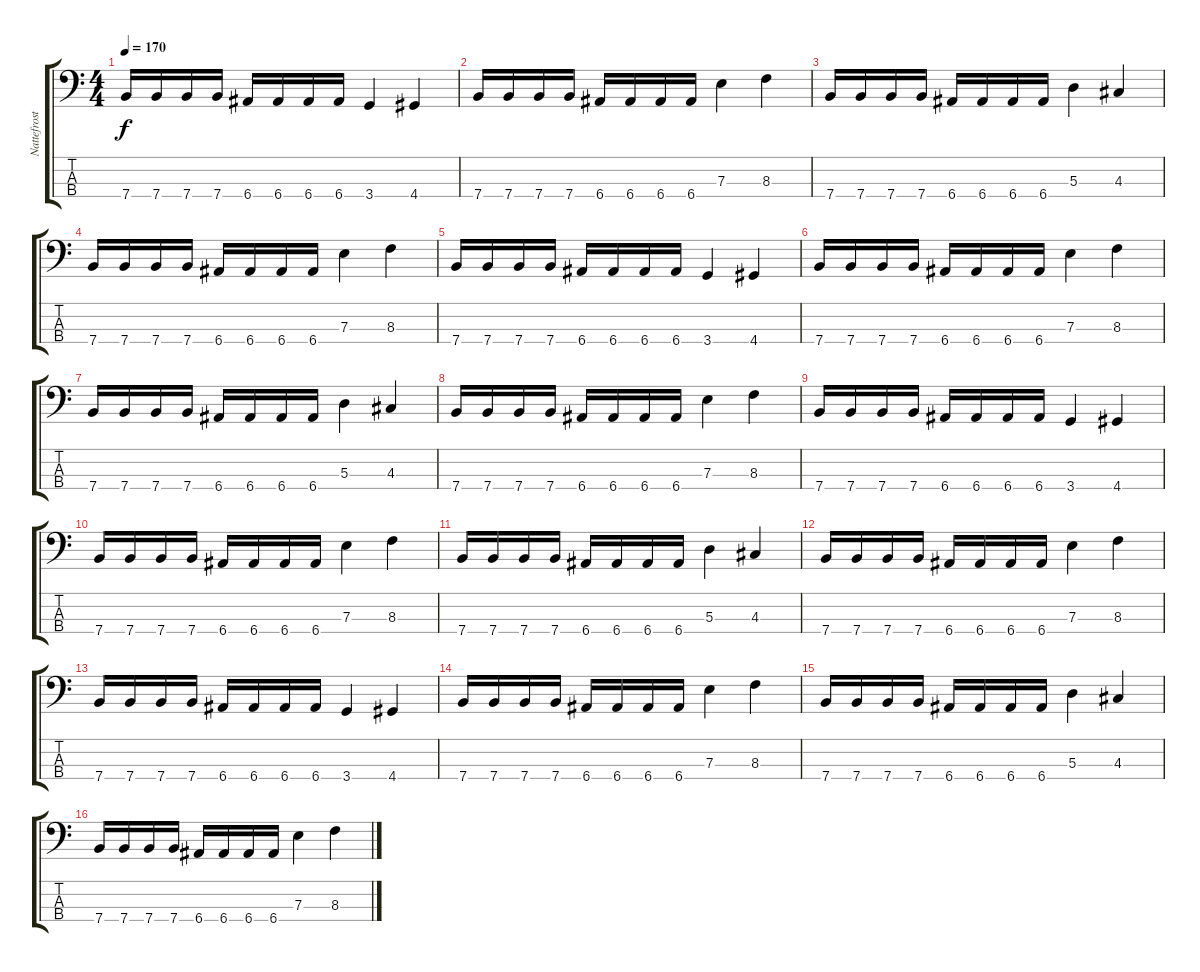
\track ("Nattefrost" "Nattefrost") {instrument electricbasspick}
\staff {score tabs}
\tuning (G2 D2 A1 E1) {hide}
\ts (4 4)
\tempo 170
\clef f4
\ks c
7.4.16{dy f} 7.4.16 7.4.16 7.4.16 6.4.16 6.4.16 6.4.16 6.4.16 3.4.4 4.4.4 |
7.4.16 7.4.16 7.4.16 7.4.16 6.4.16 6.4.16 6.4.16 6.4.16 7.3.4 8.3.4 |
7.4.16 7.4.16 7.4.16 7.4.16 6.4.16 6.4.16 6.4.16 6.4.16 5.3.4 4.3.4 |
7.4.16 7.4.16 7.4.16 7.4.16 6.4.16 6.4.16 6.4.16 6.4.16 7.3.4 8.3.4 |
7.4.16 7.4.16 7.4.16 7.4.16 6.4.16 6.4.16 6.4.16 6.4.16 3.4.4 4.4.4 |
7.4.16 7.4.16 7.4.16 7.4.16 6.4.16 6.4.16 6.4.16 6.4.16 7.3.4 8.3.4 |
7.4.16 7.4.16 7.4.16 7.4.16 6.4.16 6.4.16 6.4.16 6.4.16 5.3.4 4.3.4 |
7.4.16 7.4.16 7.4.16 7.4.16 6.4.16 6.4.16 6.4.16 6.4.16 7.3.4 8.3.4 |
7.4.16 7.4.16 7.4.16 7.4.16 6.4.16 6.4.16 6.4.16 6.4.16 3.4.4 4.4.4 |
7.4.16 7.4.16 7.4.16 7.4.16 6.4.16 6.4.16 6.4.16 6.4.16 7.3.4 8.3.4 |
7.4.16 7.4.16 7.4.16 7.4.16 6.4.16 6.4.16 6.4.16 6.4.16 5.3.4 4.3.4 |
7.4.16 7.4.16 7.4.16 7.4.16 6.4.16 6.4.16 6.4.16 6.4.16 7.3.4 8.3.4 |
7.4.16 7.4.16 7.4.16 7.4.16 6.4.16 6.4.16 6.4.16 6.4.16 3.4.4 4.4.4 |
7.4.16 7.4.16 7.4.16 7.4.16 6.4.16 6.4.16 6.4.16 6.4.16 7.3.4 8.3.4 |
7.4.16 7.4.16 7.4.16 7.4.16 6.4.16 6.4.16 6.4.16 6.4.16 5.3.4 4.3.4 |
7.4.16 7.4.16 7.4.16 7.4.16 6.4.16 6.4.16 6.4.16 6.4.16 7.3.4 8.3.4
